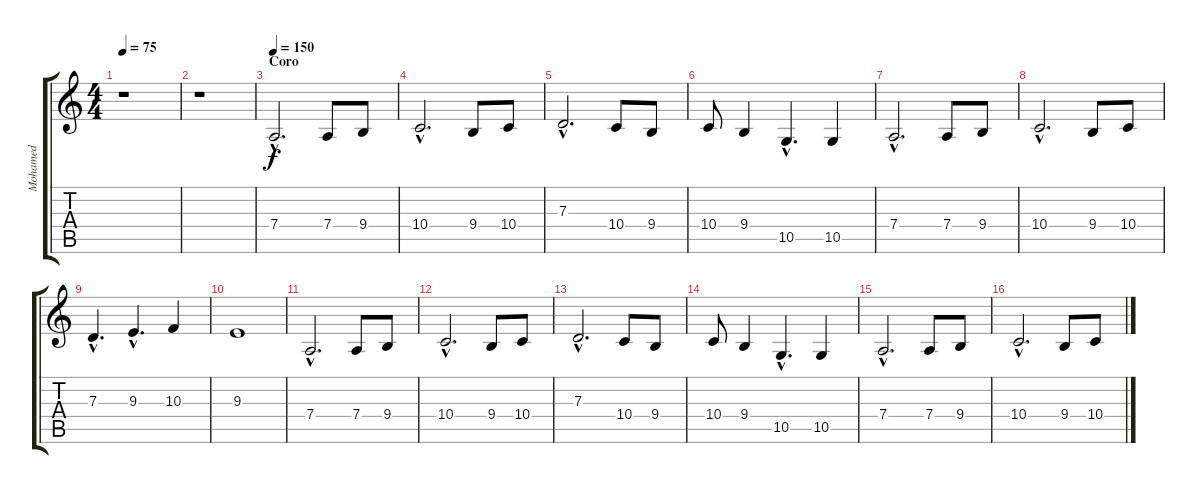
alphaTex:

\track ("Mohamed" "Mohamed") {instrument violin}
\staff {score tabs}
\tuning (E4 B3 G3 D3 A2 E2) {hide}
\ts (4 4)
\tempo 75
\clef g2
\ks c
r.1{dy f} |
r.1 |
\section ("" "Coro")
\tempo 150
7.4{hac}.2{d volume 9} 7.4.8 9.4.8 |
10.4{hac}.2{d} 9.4.8 10.4.8 |
7.3{hac}.2{d} 10.4.8 9.4.8 |
10.4.8 9.4.4 10.5{hac}.4{d} 10.5.4 |
7.4{hac}.2{d} 7.4.8 9.4.8 |
10.4{hac}.2{d} 9.4.8 10.4.8 |
7.3{hac}.4{d} 9.3{hac}.4{d} 10.3.4 |
9.3.1 |
7.4{hac}.2{d} 7.4.8 9.4.8 |
10.4{hac}.2{d} 9.4.8 10.4.8 |
7.3{hac}.2{d} 10.4.8 9.4.8 |
10.4.8 9.4.4 10.5{hac}.4{d} 10.5.4 |
7.4{hac}.2{d} 7.4.8 9.4.8 |
10.4{hac}.2{d} 9.4.8 10.4.8
